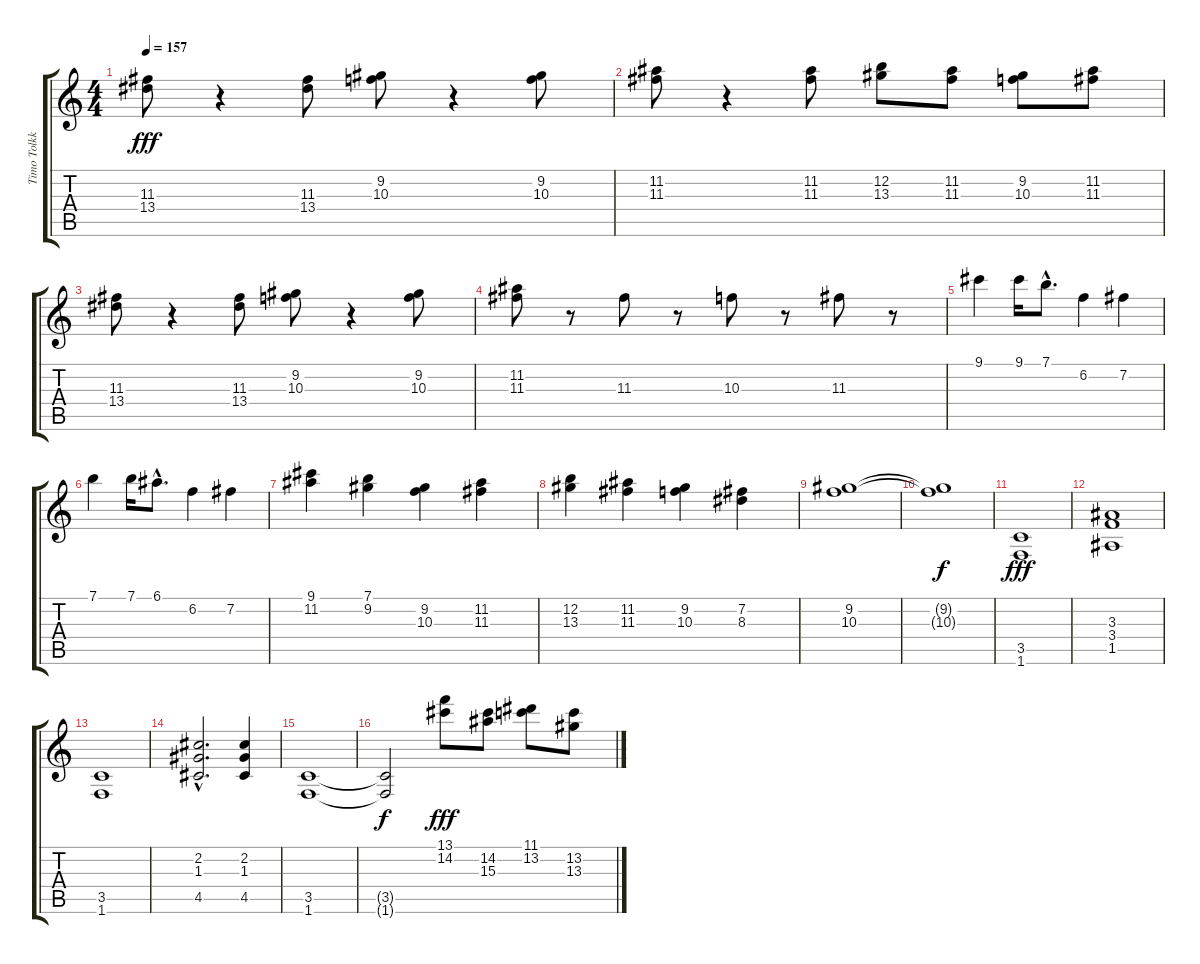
\track ("Timo Tolkki" "Timo Tolkk") {instrument distortionguitar}
\staff {score tabs}
\tuning (E4 B3 G3 D3 A2 E2) {hide}
\ts (4 4)
\tempo 157
\clef g2
\ks c
(11.3 13.4).8{dy fff} r.4 (11.3 13.4).8 (9.2 10.3).8 r.4 (9.2 10.3).8 |
(11.2 11.3).8 r.4 (11.2 11.3).8 (12.2 13.3).8 (11.2 11.3).8 (9.2 10.3).8 (11.2 11.3).8 |
(11.3 13.4).8 r.4 (11.3 13.4).8 (9.2 10.3).8 r.4 (9.2 10.3).8 |
(11.2 11.3).8 r.8 11.3.8 r.8 10.3.8 r.8 11.3.8 r.8 |
9.1.4 9.1.16 7.1{hac}.8{d} 6.2.4 7.2.4 |
7.1.4 7.1.16 6.1{hac}.8{d} 6.2.4 7.2.4 |
(9.1 11.2).4 (7.1 9.2).4 (9.2 10.3).4 (11.2 11.3).4 |
(12.2 13.3).4 (11.2 11.3).4 (9.2 10.3).4 (7.2 8.3).4 |
(9.2 10.3).1 |
(9.2{t} 10.3{t}).1{dy f} |
(3.5 1.6).1{dy fff} |
(3.3 3.4 1.5).1 |
(3.5 1.6).1 |
(2.2{hac} 1.3{hac} 4.5{hac}).2{d} (2.2 1.3 4.5).4 |
(3.5 1.6).1 |
(3.5{t} 1.6{t}).2{dy f} (13.1 14.2).8{dy fff} (14.2 15.3).8 (11.1 13.2).8 (13.2 13.3).8
